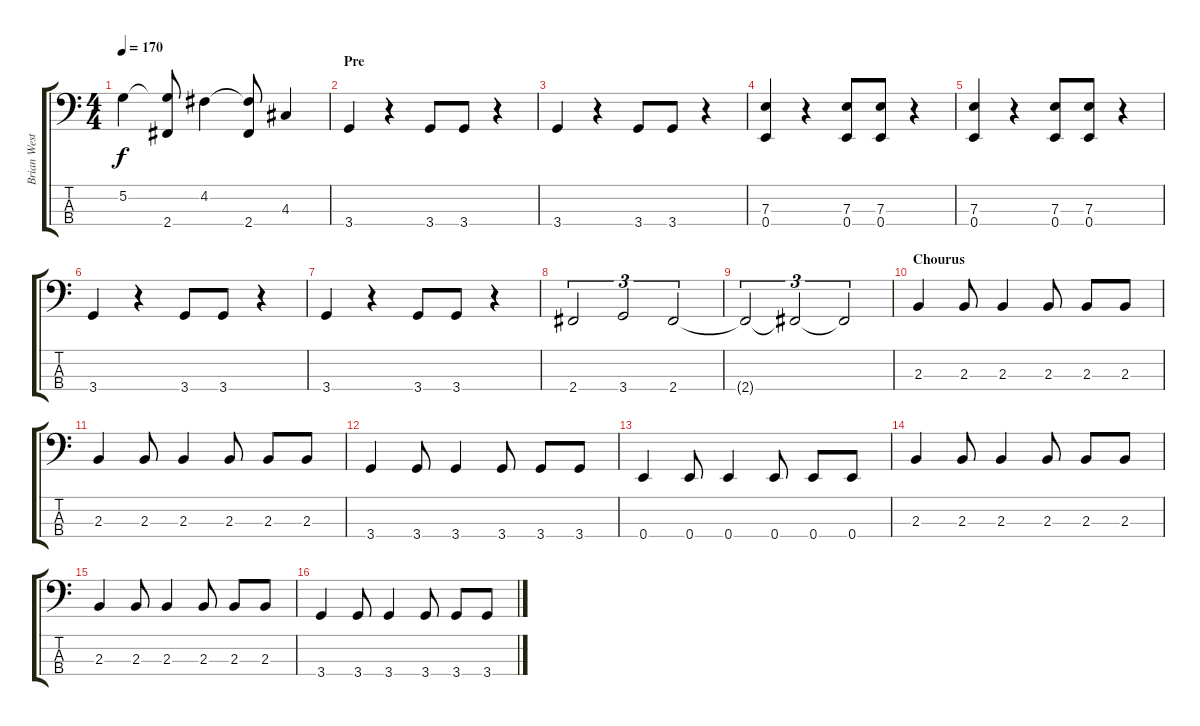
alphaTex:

\track ("Brian West - Bass" "Brian West") {instrument electricbasspick}
\staff {score tabs}
\tuning (G2 D2 A1 E1) {hide}
\ts (4 4)
\tempo 170
\clef f4
\ks c
5.2.4{dy f} (5.2{t} 2.4).8 4.2.4 (4.2{t} 2.4).8 4.3.4 |
\section ("" "Pre")
3.4.4 r.4 3.4.8 3.4.8 r.4 |
3.4.4 r.4 3.4.8 3.4.8 r.4 |
(7.3 0.4).4 r.4 (7.3 0.4).8 (7.3 0.4).8 r.4 |
(7.3 0.4).4 r.4 (7.3 0.4).8 (7.3 0.4).8 r.4 |
3.4.4 r.4 3.4.8 3.4.8 r.4 |
3.4.4 r.4 3.4.8 3.4.8 r.4 |
2.4.2{tu (3 2)} 3.4.2{tu (3 2)} 2.4.2{tu (3 2)} |
2.4{t}.2{tu (3 2)} 2.4{t}.2{tu (3 2)} 2.4{t}.2{tu (3 2)} |
\section ("" "Chourus")
2.3.4 2.3.8 2.3.4 2.3.8 2.3.8 2.3.8 |
2.3.4 2.3.8 2.3.4 2.3.8 2.3.8 2.3.8 |
3.4.4 3.4.8 3.4.4 3.4.8 3.4.8 3.4.8 |
0.4.4 0.4.8 0.4.4 0.4.8 0.4.8 0.4.8 |
2.3.4 2.3.8 2.3.4 2.3.8 2.3.8 2.3.8 |
2.3.4 2.3.8 2.3.4 2.3.8 2.3.8 2.3.8 |
3.4.4 3.4.8 3.4.4 3.4.8 3.4.8 3.4.8
